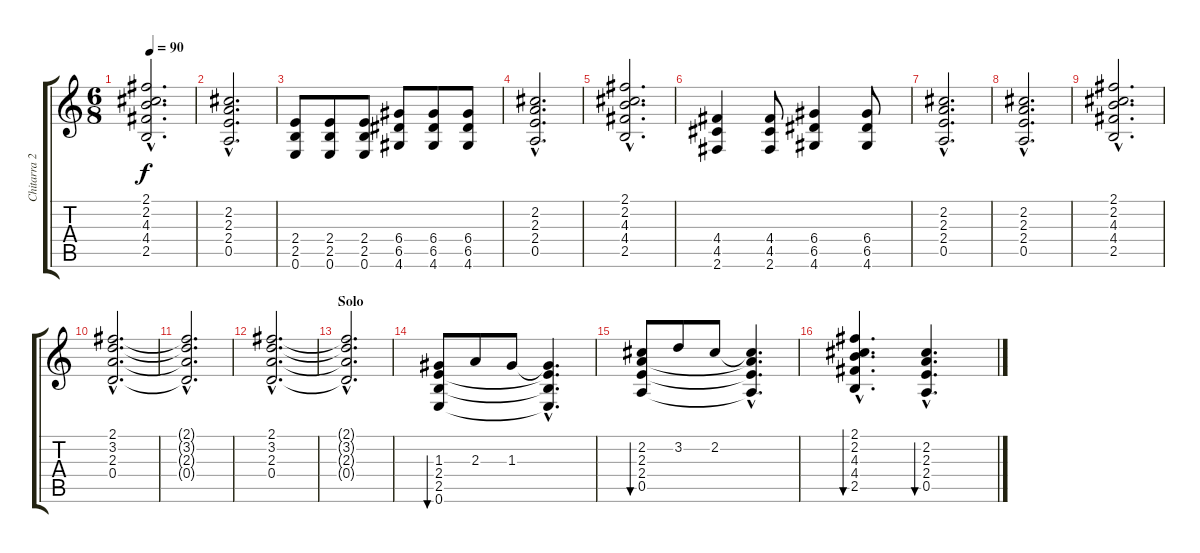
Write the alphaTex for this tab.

\track ("Chitarra 2" "Chitarra 2") {instrument electricguitarclean}
\staff {score tabs}
\tuning (E4 B3 G3 D3 A2 E2) {hide}
\ts (6 8)
\tempo 90
\clef g2
\ks c
(2.1{hac} 2.2{hac} 4.3{hac} 4.4{hac} 2.5{hac}).2{d dy f} |
(2.2{hac} 2.3{hac} 2.4{hac} 0.5{hac}).2{d} |
(2.4 2.5 0.6).8 (2.4 2.5 0.6).8 (2.4 2.5 0.6).8 (6.4 6.5 4.6).8 (6.4 6.5 4.6).8 (6.4 6.5 4.6).8 |
(2.2{hac} 2.3{hac} 2.4{hac} 0.5{hac}).2{d} |
(2.1{hac} 2.2{hac} 4.3{hac} 4.4{hac} 2.5{hac}).2{d} |
(4.4 4.5 2.6).4 (4.4 4.5 2.6).8 (6.4 6.5 4.6).4 (6.4 6.5 4.6).8 |
(2.2{hac} 2.3{hac} 2.4{hac} 0.5{hac}).2{d} |
(2.2{hac} 2.3{hac} 2.4{hac} 0.5{hac}).2{d} |
(2.1{hac} 2.2{hac} 4.3{hac} 4.4{hac} 2.5{hac}).2{d} |
(2.1{hac} 3.2{hac} 2.3{hac} 0.4{hac}).2{d} |
(2.1{hac t} 3.2{hac t} 2.3{hac t} 0.4{hac t}).2{d} |
(2.1{hac} 3.2{hac} 2.3{hac} 0.4{hac}).2{d} |
\section ("" "Solo")
(2.1{hac t} 3.2{hac t} 2.3{hac t} 0.4{hac t}).2{d} |
(1.3 2.4 2.5 0.6).8{bu 120 instrument overdrivenguitar} 2.3.8 1.3.8 (1.3{hac t} 2.4{hac t} 2.5{hac t} 0.6{hac t}).4{d} |
(2.2 2.3 2.4 0.5).8{bu 120} 3.2.8 2.2.8 (2.2{hac t} 2.3{hac t} 2.4{hac t} 0.5{hac t}).4{d} |
(2.1{hac} 2.2{hac} 4.3{hac} 4.4{hac} 2.5{hac}).4{d bu 120} (2.2{hac} 2.3{hac} 2.4{hac} 0.5{hac}).4{d bu 240}
